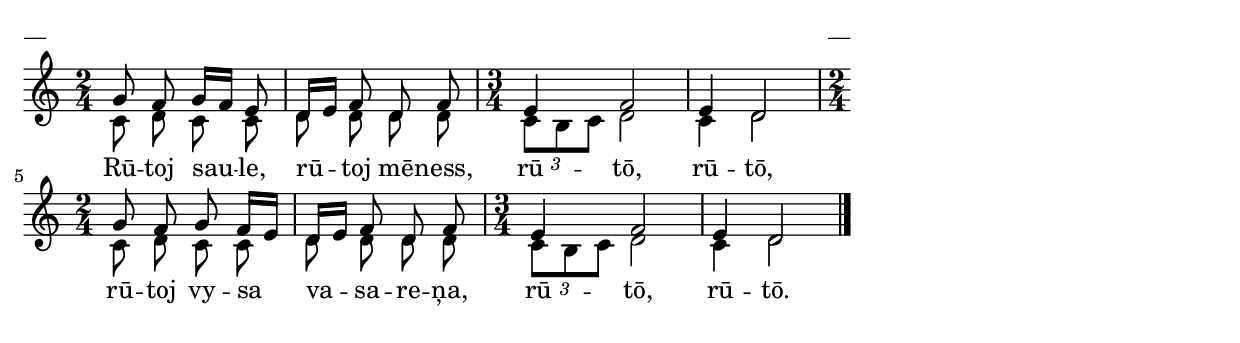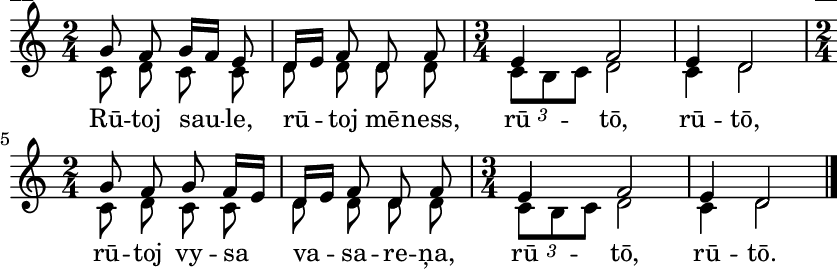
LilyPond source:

\version "2.13.18"
#(ly:set-option 'crop #t)

%\header {
%    title = "Rūtoj saule"
%}
\paper {
line-width = 14\cm
left-margin = 0.4\cm
between-system-padding = 0.1\cm
between-system-space = 0.1\cm
}
\layout {
indent = #0
ragged-last = ##f
}


voiceA = \transpose d c { \relative c'' {
\clef "treble"
\key d \major
\time 2/4
a8 g a16[ g] fis8 | e16[ fis] g8 e g 
\time 3/4
fis4 g2 | fis4 e2 
\time 2/4
a8 g a g16[ fis] | e16[ fis] g8 e g 
\time 3/4
fis4 g2 | fis4 e2
\bar "|."
} }

lyricA = \lyricmode {
Rū -- toj sau -- le, rū -- toj mē -- ness, rū -- tō, rū -- tō, 
rū -- toj vy -- sa va -- sa -- re -- ņa, rū -- tō, rū -- tō.
}

voiceB = \transpose d c { \relative c' {
\clef "treble"
\key d \major
\time 2/4
d8 e d d | e8 e e e 
\time 3/4
\times 2/3 { d8[ cis d] } e2 | d4 e2 
\time 2/4
d8 e d d | e8 e e e 
\time 3/4
\times 2/3 { d8[ cis d] }  e2 | d4 e2
} }


fullScore = <<
\new Staff {
<<
\new Voice = "voiceA" { \voiceOne \autoBeamOff \voiceA }
\new Lyrics \lyricsto "voiceA" \lyricA
\new Voice = "voiceB" { \voiceTwo \autoBeamOff \voiceB }
>>
}
>>

\score {
\fullScore
\header { piece = "__" opus = "__" }
}
\markup { \with-color #(x11-color 'white) \sans \smaller "__" }
\score {
\unfoldRepeats
\fullScore
\midi {
\context { \Staff \remove "Staff_performer" }
\context { \Voice \consists "Staff_performer" }
}
}


